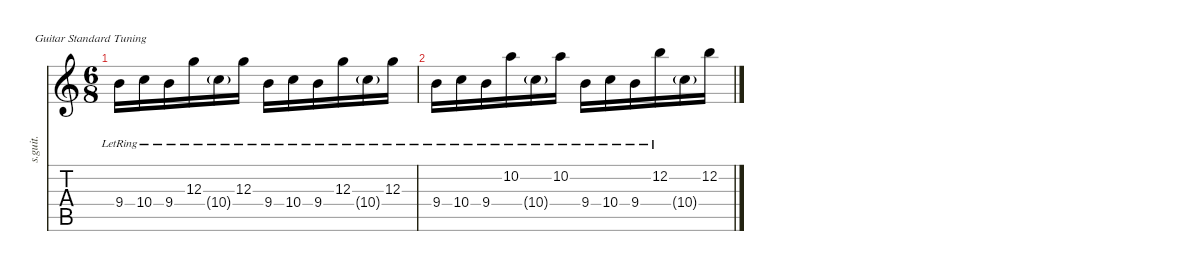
\defaultSystemsLayout 4
\hideDynamics
\bracketExtendMode nobrackets
\track ("Tomo (Guitar 1) - Overdrive" "s.guit.") {instrument overdrivenguitar}
\staff {score tabs}
\tuning (E4 B3 G3 D3 A2 E2)
\ts (6 8)
\tempo (94 hide)
\clef g2
\ks c
9.4{lr}.16{lyrics (0 "") lyrics (1 "") lyrics (2 "") lyrics (3 "") lyrics (4 "") dy f} 10.4{lr}.16{lyrics (0 "") lyrics (1 "") lyrics (2 "") lyrics (3 "") lyrics (4 "")} 9.4{lr}.16{lyrics (0 "") lyrics (1 "") lyrics (2 "") lyrics (3 "") lyrics (4 "")} 12.3{lr}.16{lyrics (0 "") lyrics (1 "") lyrics (2 "") lyrics (3 "") lyrics (4 "")} 10.4{g lr}.16{lyrics (0 "") lyrics (1 "") lyrics (2 "") lyrics (3 "") lyrics (4 "") dy mp} 12.3{lr}.16{lyrics (0 "") lyrics (1 "") lyrics (2 "") lyrics (3 "") lyrics (4 "") dy f} 9.4{lr}.16{lyrics (0 "") lyrics (1 "") lyrics (2 "") lyrics (3 "") lyrics (4 "")} 10.4{lr}.16{lyrics (0 "") lyrics (1 "") lyrics (2 "") lyrics (3 "") lyrics (4 "")} 9.4{lr}.16{lyrics (0 "") lyrics (1 "") lyrics (2 "") lyrics (3 "") lyrics (4 "")} 12.3{lr}.16{lyrics (0 "") lyrics (1 "") lyrics (2 "") lyrics (3 "") lyrics (4 "")} 10.4{g lr}.16{lyrics (0 "") lyrics (1 "") lyrics (2 "") lyrics (3 "") lyrics (4 "") dy mp} 12.3{lr}.16{lyrics (0 "") lyrics (1 "") lyrics (2 "") lyrics (3 "") lyrics (4 "") dy f} |
9.4{lr}.16{lyrics (0 "") lyrics (1 "") lyrics (2 "") lyrics (3 "") lyrics (4 "")} 10.4{lr}.16{lyrics (0 "") lyrics (1 "") lyrics (2 "") lyrics (3 "") lyrics (4 "")} 9.4{lr}.16{lyrics (0 "") lyrics (1 "") lyrics (2 "") lyrics (3 "") lyrics (4 "")} 10.2{lr}.16{lyrics (0 "") lyrics (1 "") lyrics (2 "") lyrics (3 "") lyrics (4 "")} 10.4{g lr}.16{lyrics (0 "") lyrics (1 "") lyrics (2 "") lyrics (3 "") lyrics (4 "") dy mp} 10.2{lr}.16{lyrics (0 "") lyrics (1 "") lyrics (2 "") lyrics (3 "") lyrics (4 "") dy f} 9.4{lr}.16{lyrics (0 "") lyrics (1 "") lyrics (2 "") lyrics (3 "") lyrics (4 "")} 10.4{lr}.16{lyrics (0 "") lyrics (1 "") lyrics (2 "") lyrics (3 "") lyrics (4 "")} 9.4{lr}.16{lyrics (0 "") lyrics (1 "") lyrics (2 "") lyrics (3 "") lyrics (4 "")} 12.2{lr}.16{lyrics (0 "") lyrics (1 "") lyrics (2 "") lyrics (3 "") lyrics (4 "")} 10.4{g}.16{lyrics (0 "") lyrics (1 "") lyrics (2 "") lyrics (3 "") lyrics (4 "") dy mp} 12.2.16{lyrics (0 "") lyrics (1 "") lyrics (2 "") lyrics (3 "") lyrics (4 "") dy f}
